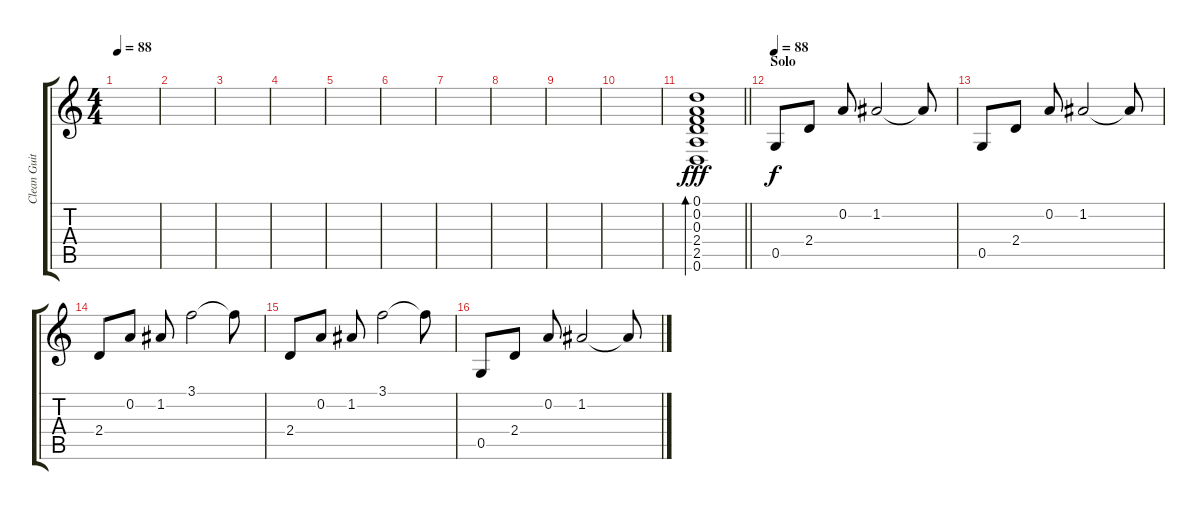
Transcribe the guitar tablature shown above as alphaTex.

\track ("Clean Guitar" "Clean Guit") {instrument electricguitarclean}
\staff {score tabs}
\tuning (D4 A3 F3 C3 G2 D2) {hide}
\ts (4 4)
\tempo 88
\clef g2
\ks c
|
|
|
|
|
|
|
|
|
|
\barLineRight lightlight
(0.1 0.2 0.3 2.4 2.5 0.6).1{bd 120 dy fff} |
\section ("" "Solo")
\tempo 88
0.5.8{dy f} 2.4.8 0.2.8 1.2.2 1.2{t}.8 |
0.5.8 2.4.8 0.2.8 1.2.2 1.2{t}.8 |
2.4.8 0.2.8 1.2.8 3.1.2 3.1{t}.8 |
2.4.8 0.2.8 1.2.8 3.1.2 3.1{t}.8 |
0.5.8 2.4.8 0.2.8 1.2.2 1.2{t}.8
